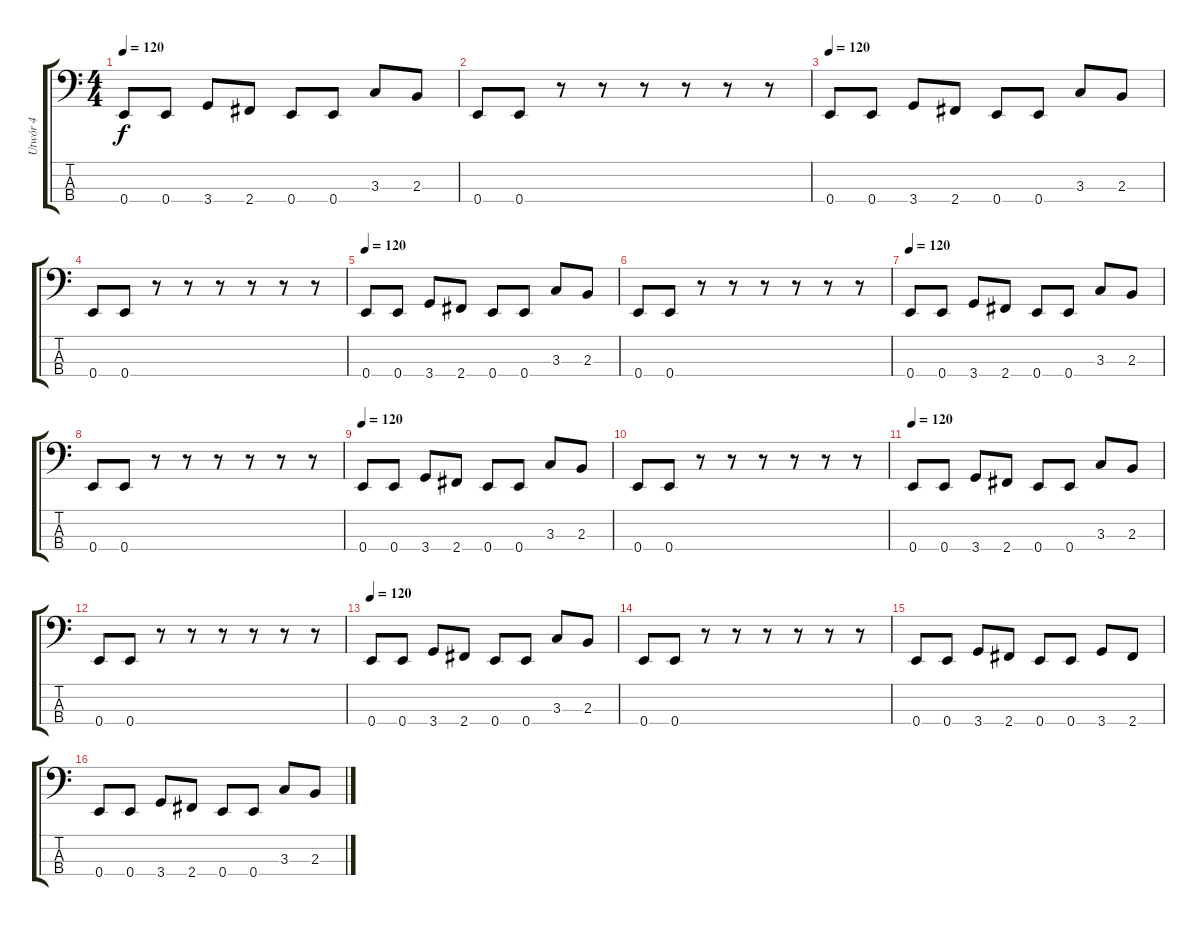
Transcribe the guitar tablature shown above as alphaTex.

\track ("Utwór 4" "Utwór 4") {instrument electricbasspick}
\staff {score tabs}
\tuning (G2 D2 A1 E1) {hide}
\ts (4 4)
\tempo 120
\clef f4
\ks c
0.4.8{dy f} 0.4.8 3.4.8 2.4.8 0.4.8 0.4.8 3.3.8 2.3.8 |
0.4.8 0.4.8 r.8 r.8 r.8 r.8 r.8 r.8 |
\tempo 120
0.4.8 0.4.8 3.4.8 2.4.8 0.4.8 0.4.8 3.3.8 2.3.8 |
0.4.8 0.4.8 r.8 r.8 r.8 r.8 r.8 r.8 |
\tempo 120
0.4.8 0.4.8 3.4.8 2.4.8 0.4.8 0.4.8 3.3.8 2.3.8 |
0.4.8 0.4.8 r.8 r.8 r.8 r.8 r.8 r.8 |
\tempo 120
0.4.8 0.4.8 3.4.8 2.4.8 0.4.8 0.4.8 3.3.8 2.3.8 |
0.4.8 0.4.8 r.8 r.8 r.8 r.8 r.8 r.8 |
\tempo 120
0.4.8 0.4.8 3.4.8 2.4.8 0.4.8 0.4.8 3.3.8 2.3.8 |
0.4.8 0.4.8 r.8 r.8 r.8 r.8 r.8 r.8 |
\tempo 120
0.4.8 0.4.8 3.4.8 2.4.8 0.4.8 0.4.8 3.3.8 2.3.8 |
0.4.8 0.4.8 r.8 r.8 r.8 r.8 r.8 r.8 |
\tempo 120
0.4.8 0.4.8 3.4.8 2.4.8 0.4.8 0.4.8 3.3.8 2.3.8 |
0.4.8 0.4.8 r.8 r.8 r.8 r.8 r.8 r.8 |
0.4.8 0.4.8 3.4.8 2.4.8 0.4.8 0.4.8 3.4.8 2.4.8 |
0.4.8 0.4.8 3.4.8 2.4.8 0.4.8 0.4.8 3.3.8 2.3.8
